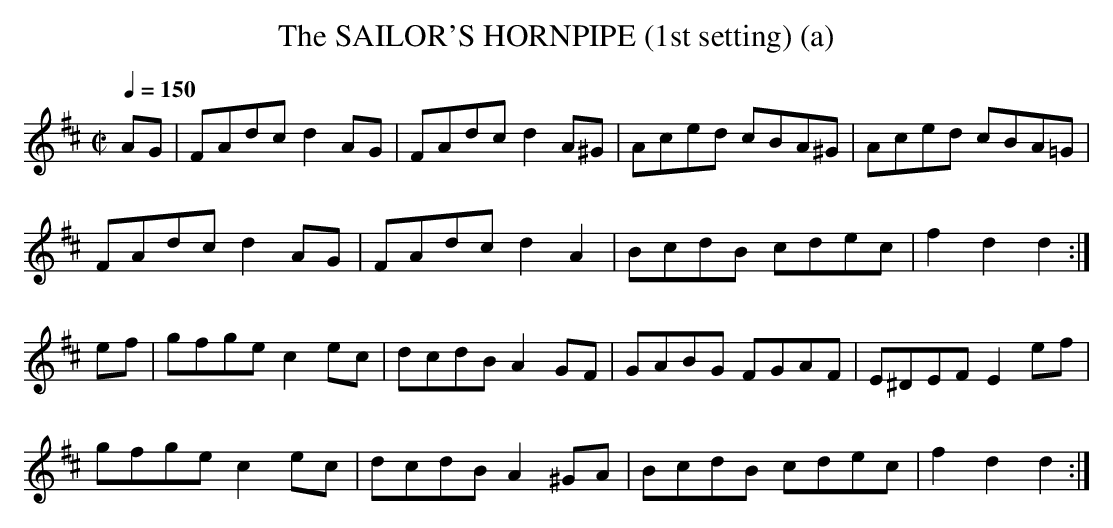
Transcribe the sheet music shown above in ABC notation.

X:1
T:SAILOR'S HORNPIPE (1st setting) (a), The
L:1/8
Q:1/4=150
M:C|
L:1/8
K:D
AG|FAdc d2AG|FAdc d2A^G|Aced cBA^G|Aced cBA=G|
FAdc d2AG|FAdc d2A2|BcdB cdec|f2d2d2:|
ef|gfge c2ec|dcdB A2GF|GABG FGAF|E^DEF E2ef|
gfge c2ec|dcdB A2^GA|BcdB cdec|f2d2d2:|
